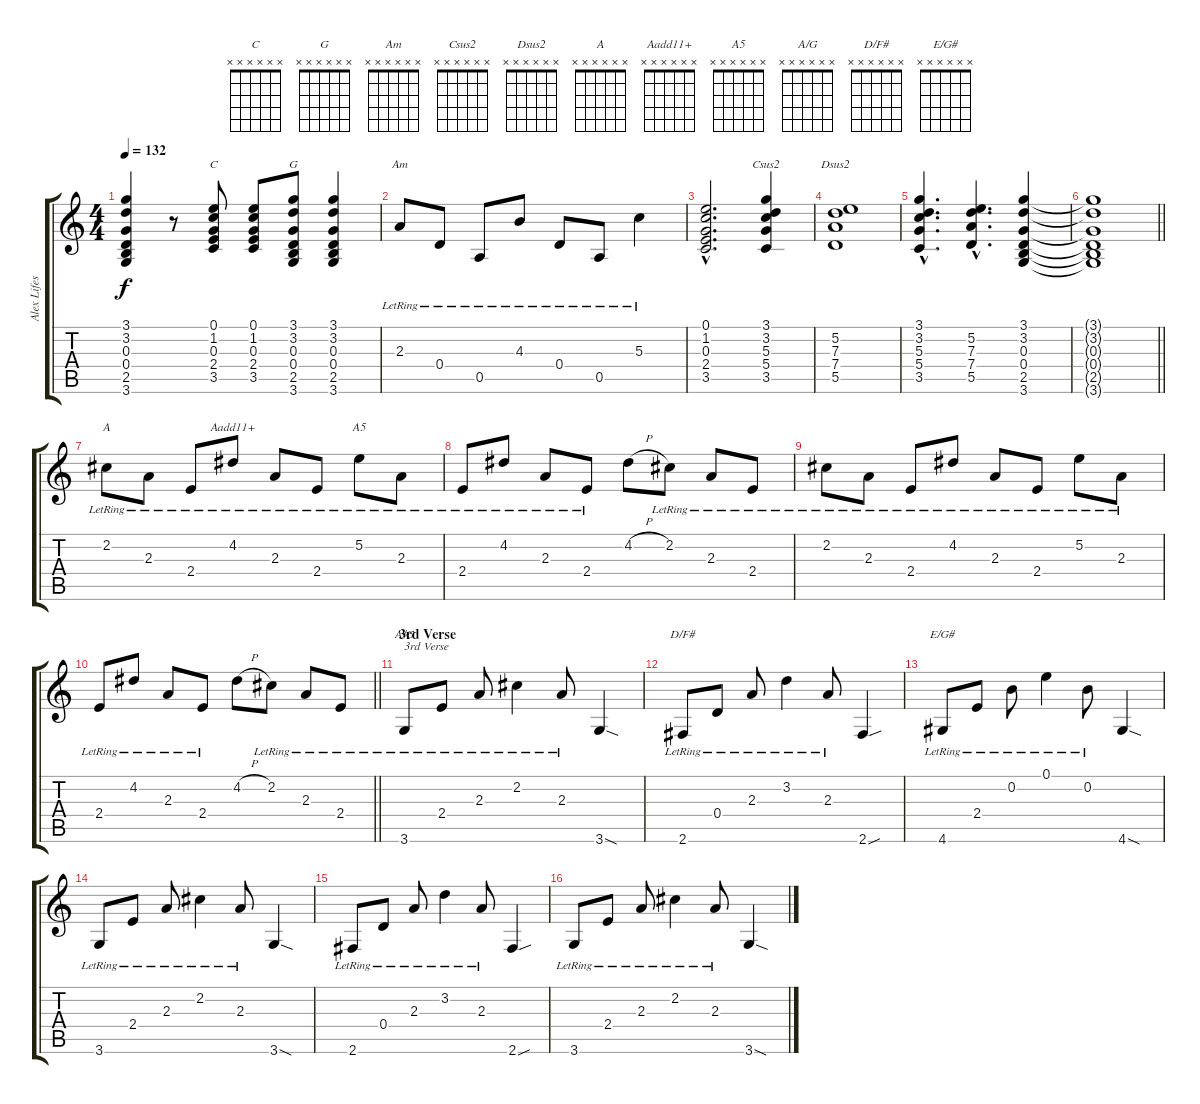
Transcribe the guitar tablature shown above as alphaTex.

\track ("Alex Lifeson 1" "Alex Lifes") {instrument overdrivenguitar}
\staff {score tabs}
\tuning (E4 B3 G3 D3 A2 E2) {hide}
\chord ("C" x x x x x x) {firstfret 0}
\chord ("G" x x x x x x) {firstfret 0}
\chord ("Am" x x x x x x) {firstfret 0}
\chord ("Csus2" x x x x x x) {firstfret 0}
\chord ("Dsus2" x x x x x x) {firstfret 0}
\chord ("A" x x x x x x) {firstfret 0}
\chord ("Aadd11+" x x x x x x) {firstfret 0}
\chord ("A5" x x x x x x) {firstfret 0}
\chord ("A/G" x x x x x x) {firstfret 0}
\chord ("D/F#" x x x x x x) {firstfret 0}
\chord ("E/G#" x x x x x x) {firstfret 0}
\ts (4 4)
\tempo 132
\clef g2
\ks c
(3.1 3.2 0.3 0.4 2.5 3.6).4{dy f} r.8 (0.1 1.2 0.3 2.4 3.5).8{ch "C"} (0.1 1.2 0.3 2.4 3.5).8 (3.1 3.2 0.3 0.4 2.5 3.6).8{ch "G"} (3.1 3.2 0.3 0.4 2.5 3.6).4 |
2.3{lr}.8{ch "Am"} 0.4{lr}.8 0.5{lr}.8 4.3{lr}.8 0.4{lr}.8 0.5{lr}.8 5.3{lr}.4 |
(0.1{hac} 1.2{hac} 0.3{hac} 2.4{hac} 3.5{hac}).2{d} (3.1 3.2 5.3 5.4 3.5).4{ch "Csus2"} |
(5.2 7.3 7.4 5.5).1{ch "Dsus2"} |
(3.1{hac} 3.2{hac} 5.3{hac} 5.4{hac} 3.5{hac}).4{d} (5.2{hac} 7.3{hac} 7.4{hac} 5.5{hac}).4{d} (3.1 3.2 0.3 0.4 2.5 3.6).4 |
\barLineRight lightlight
(3.1{t} 3.2{t} 0.3{t} 0.4{t} 2.5{t} 3.6{t}).1 |
2.2{lr}.8{ch "A" instrument overdrivenguitar} 2.3{lr}.8 2.4{lr}.8 4.2{lr}.8{ch "Aadd11+"} 2.3{lr}.8 2.4{lr}.8 5.2{lr}.8{ch "A5"} 2.3{lr}.8 |
2.4{lr}.8 4.2{lr}.8 2.3{lr}.8 2.4{lr}.8 4.2{h}.8 2.2{lr}.8 2.3{lr}.8 2.4{lr}.8 |
2.2{lr}.8 2.3{lr}.8 2.4{lr}.8 4.2{lr}.8 2.3{lr}.8 2.4{lr}.8 5.2{lr}.8 2.3{lr}.8 |
\barLineRight lightlight
2.4{lr}.8 4.2{lr}.8 2.3{lr}.8 2.4{lr}.8 4.2{h}.8 2.2{lr}.8 2.3{lr}.8 2.4{lr}.8 |
\section ("" "3rd Verse")
3.6{lr}.8{ch "A/G" txt "3rd Verse"} 2.4{lr}.8 2.3{lr}.8 2.2{lr}.4 2.3{lr}.8 3.6{sod}.4 |
2.6{lr}.8{ch "D/F#"} 0.4{lr}.8 2.3{lr}.8 3.2{lr}.4 2.3{lr}.8 2.6{sou}.4 |
4.6{lr}.8{ch "E/G#"} 2.4{lr}.8 0.2{lr}.8 0.1{lr}.4 0.2{lr}.8 4.6{sod}.4 |
3.6{lr}.8 2.4{lr}.8 2.3{lr}.8 2.2{lr}.4 2.3{lr}.8 3.6{sod}.4 |
2.6{lr}.8 0.4{lr}.8 2.3{lr}.8 3.2{lr}.4 2.3{lr}.8 2.6{sou}.4 |
3.6{lr}.8 2.4{lr}.8 2.3{lr}.8 2.2{lr}.4 2.3{lr}.8 3.6{sod}.4
